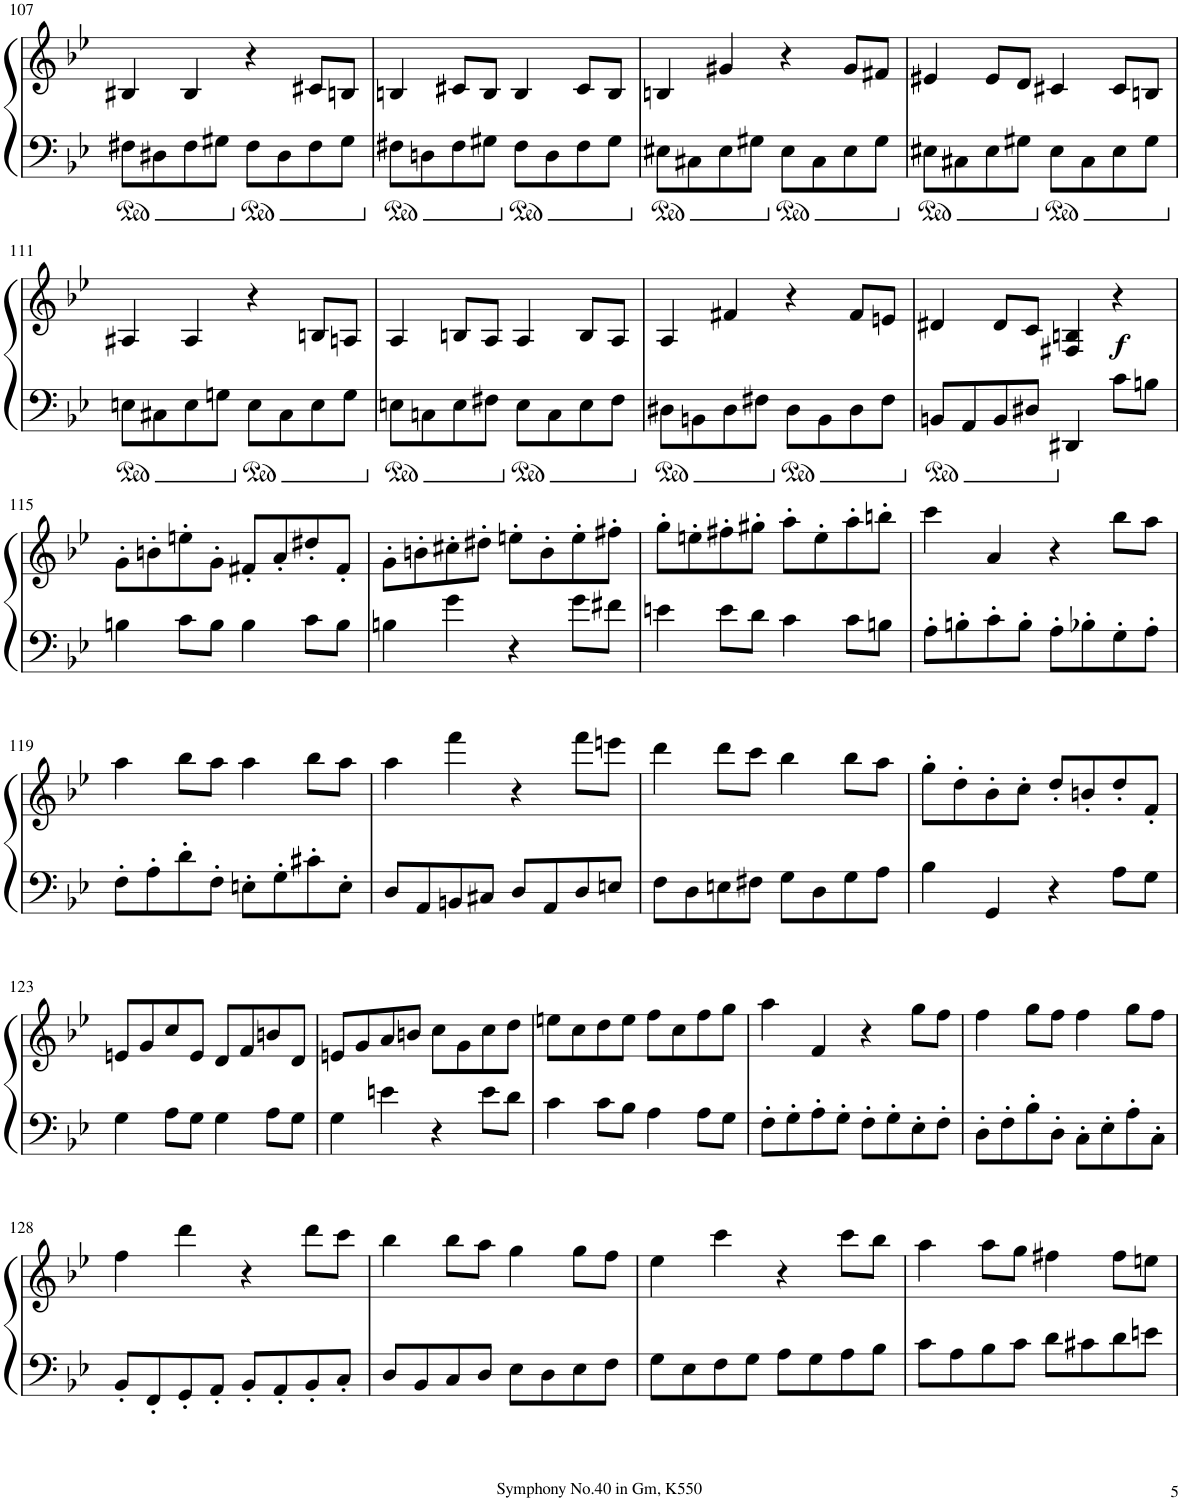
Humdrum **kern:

**kern	**kern	**dynam
*part1	*part1	*part1
*staff2	*staff1	*staff1/2
*I"ピアノ	*	*
!!LO:PB:g=z
*clefF4	*clefG2	*
*k[b-e-]	*k[b-e-]	*
*M2/2	*M2/2	*
*met(c|)	*met(c|)	*
=107	=107	=107
8F#X\L	4B#X/	.
8D#X\	.	.
8F#\	4B#/	.
8G#X\J	.	.
8F#\L	4r	.
8D#\	.	.
8F#\	8c#X/L	.
8G#\J	8Bn/J	.
=108	=108	=108
8F#X\L	4Bn/	.
8Dn\	.	.
8F#\	8c#X/L	.
8G#X\J	8B/J	.
8F#\L	4B/	.
8D\	.	.
8F#\	8c#/L	.
8G#\J	8B/J	.
=109	=109	=109
8E#X\L	4Bn/	.
8C#X\	.	.
8E#\	4g#X/	.
8G#X\J	.	.
8E#\L	4r	.
8C#\	.	.
8E#\	8g#/L	.
8G#\J	8f#X/J	.
=110	=110	=110
8E#X\L	4e#X/	.
8C#X\	.	.
8E#\	8e#/L	.
8G#X\J	8d/J	.
8E#\L	4c#X/	.
8C#\	.	.
8E#\	8c#/L	.
8G#\J	8Bn/J	.
!!LO:LB:g=z
=111	=111	=111
8En\L	4A#X/	.
8C#X\	.	.
8E\	4A#/	.
8Gn\J	.	.
8E\L	4r	.
8C#\	.	.
8E\	8Bn/L	.
8G\J	8An/J	.
=112	=112	=112
8En\L	4A/	.
8Cn\	.	.
8E\	8Bn/L	.
8F#X\J	8A/J	.
8E\L	4A/	.
8C\	.	.
8E\	8B/L	.
8F#\J	8A/J	.
=113	=113	=113
8D#X\L	4A/	.
8BBn\	.	.
8D#\	4f#X/	.
8F#X\J	.	.
8D#\L	4r	.
8BB\	.	.
8D#\	8f#/L	.
8F#\J	8en/J	.
=114	=114	=114
8BBn/L	4d#X/	.
8AA/	.	.
8BB/	8d#/L	.
8D#X/J	8c/J	.
4DD#X/	4F#X/ 4Bn/	.
!	!	!LO:DY:b
8c\L	4r	f
8Bn\J	.	.
!!LO:LB:g=z
=115	=115	=115
4Bn\	8g'\L	.
.	8bn'\	.
8c\L	8een'\	.
8B\J	8g'\J	.
4B\	8f#X'/L	.
.	8a'/	.
8c\L	8dd#X'/	.
8B\J	8f#'/J	.
=116	=116	=116
4Bn\	8g'\L	.
.	8bn'\	.
4g\	8cc#X'\	.
.	8dd#X'\J	.
4r	8een'\L	.
.	8b'\	.
8g\L	8ee'\	.
8f#X\J	8ff#X'\J	.
=117	=117	=117
4en\	8gg'\L	.
.	8een'\	.
8e\L	8ff#X'\	.
8d\J	8gg#X'\J	.
4c\	8aa'\L	.
.	8ee'\	.
8c\L	8aa'\	.
8Bn\J	8bbn'\J	.
=118	=118	=118
8A'\L	4ccc\	.
8Bn'\	.	.
8c'\	4a/	.
8B'\J	.	.
8A'\L	4r	.
8B-X'\	.	.
8G'\	8bb-\L	.
8A'\J	8aa\J	.
!!LO:LB:g=z
=119	=119	=119
8F'\L	4aa\	.
8A'\	.	.
8d'\	8bb-\L	.
8F'\J	8aa\J	.
8En'\L	4aa\	.
8G'\	.	.
8c#X'\	8bb-\L	.
8E'\J	8aa\J	.
=120	=120	=120
8D/L	4aa\	.
8AA/	.	.
8BBn/	4fff\	.
8C#X/J	.	.
8D/L	4r	.
8AA/	.	.
8D/	8fff\L	.
8En/J	8eeen\J	.
=121	=121	=121
8F\L	4ddd\	.
8D\	.	.
8En\	8ddd\L	.
8F#X\J	8ccc\J	.
8G\L	4bb-\	.
8D\	.	.
8G\	8bb-\L	.
8A\J	8aa\J	.
=122	=122	=122
4B-\	8gg'\L	.
.	8dd'\	.
4GG/	8b-'\	.
.	8cc'\J	.
4r	8dd'/L	.
.	8bn'/	.
8A\L	8dd'/	.
8G\J	8f'/J	.
!!LO:LB:g=z
=123	=123	=123
4G\	8en/L	.
.	8g/	.
8A\L	8cc/	.
8G\J	8e/J	.
4G\	8d/L	.
.	8f/	.
8A\L	8bn/	.
8G\J	8d/J	.
=124	=124	=124
4G\	8en/L	.
.	8g/	.
4en\	8a/	.
.	8bn/J	.
4r	8cc\L	.
.	8g\	.
8e\L	8cc\	.
8d\J	8dd\J	.
=125	=125	=125
4c\	8een\L	.
.	8cc\	.
8c\L	8dd\	.
8B-\J	8ee\J	.
4A\	8ff\L	.
.	8cc\	.
8A\L	8ff\	.
8G\J	8gg\J	.
=126	=126	=126
8F'\L	4aa\	.
8G'\	.	.
8A'\	4f/	.
8G'\J	.	.
8F'\L	4r	.
8G'\	.	.
8E-'\	8gg\L	.
8F'\J	8ff\J	.
=127	=127	=127
8D'\L	4ff\	.
8F'\	.	.
8B-'\	8gg\L	.
8D'\J	8ff\J	.
8C'\L	4ff\	.
8E-'\	.	.
8A'\	8gg\L	.
8C'\J	8ff\J	.
!!LO:LB:g=z
=128	=128	=128
8BB-'/L	4ff\	.
8FF'/	.	.
8GG'/	4ddd\	.
8AA'/J	.	.
8BB-'/L	4r	.
8AA'/	.	.
8BB-'/	8ddd\L	.
8C'/J	8ccc\J	.
=129	=129	=129
8D/L	4bb-\	.
8BB-/	.	.
8C/	8bb-\L	.
8D/J	8aa\J	.
8E-\L	4gg\	.
8D\	.	.
8E-\	8gg\L	.
8F\J	8ff\J	.
=130	=130	=130
8G\L	4ee-\	.
8E-\	.	.
8F\	4ccc\	.
8G\J	.	.
8A\L	4r	.
8G\	.	.
8A\	8ccc\L	.
8B-\J	8bb-\J	.
=131	=131	=131
8c\L	4aa\	.
8A\	.	.
8B-\	8aa\L	.
8c\J	8gg\J	.
8d\L	4ff#X\	.
8c#X\	.	.
8d\	8ff#\L	.
8en\J	8een\J	.
=	=	=
*-	*-	*-
